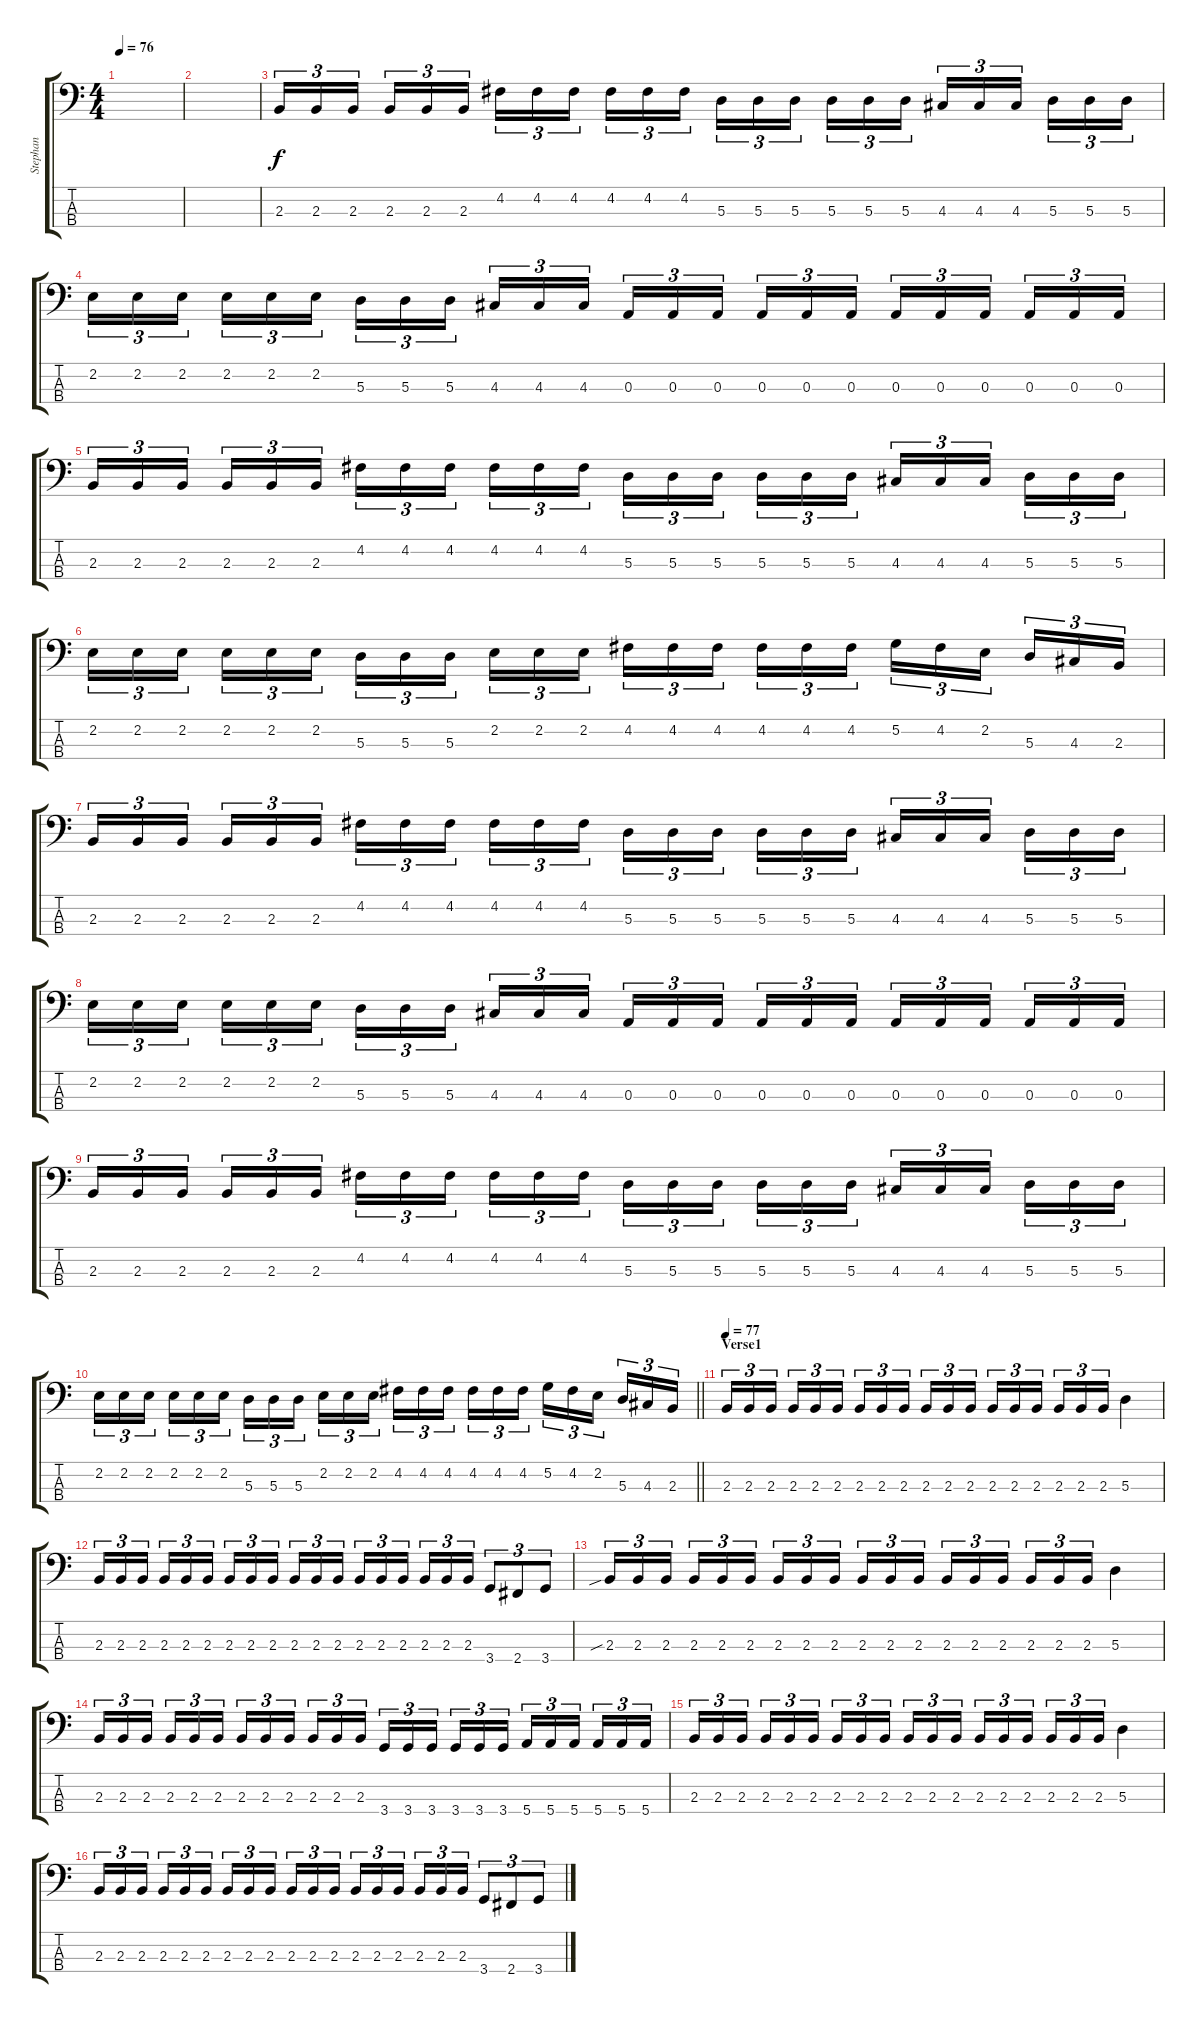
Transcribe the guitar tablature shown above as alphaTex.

\track ("Stephan" "Stephan") {instrument electricbasspick}
\staff {score tabs}
\tuning (G2 D2 A1 E1) {hide}
\ts (4 4)
\tempo 76
\clef f4
\ks c
|
|
2.3.16{tu (3 2)} 2.3.16{tu (3 2)} 2.3.16{tu (3 2) beam splitsecondary} 2.3.16{tu (3 2)} 2.3.16{tu (3 2)} 2.3.16{tu (3 2)} 4.2.16{tu (3 2)} 4.2.16{tu (3 2)} 4.2.16{tu (3 2) beam splitsecondary} 4.2.16{tu (3 2)} 4.2.16{tu (3 2)} 4.2.16{tu (3 2)} 5.3.16{tu (3 2)} 5.3.16{tu (3 2)} 5.3.16{tu (3 2) beam splitsecondary} 5.3.16{tu (3 2)} 5.3.16{tu (3 2)} 5.3.16{tu (3 2)} 4.3.16{tu (3 2)} 4.3.16{tu (3 2)} 4.3.16{tu (3 2) beam splitsecondary} 5.3.16{tu (3 2)} 5.3.16{tu (3 2)} 5.3.16{tu (3 2)} |
2.2.16{tu (3 2)} 2.2.16{tu (3 2)} 2.2.16{tu (3 2) beam splitsecondary} 2.2.16{tu (3 2)} 2.2.16{tu (3 2)} 2.2.16{tu (3 2)} 5.3.16{tu (3 2)} 5.3.16{tu (3 2)} 5.3.16{tu (3 2) beam splitsecondary} 4.3.16{tu (3 2)} 4.3.16{tu (3 2)} 4.3.16{tu (3 2)} 0.3.16{tu (3 2)} 0.3.16{tu (3 2)} 0.3.16{tu (3 2) beam splitsecondary} 0.3.16{tu (3 2)} 0.3.16{tu (3 2)} 0.3.16{tu (3 2)} 0.3.16{tu (3 2)} 0.3.16{tu (3 2)} 0.3.16{tu (3 2) beam splitsecondary} 0.3.16{tu (3 2)} 0.3.16{tu (3 2)} 0.3.16{tu (3 2)} |
2.3.16{tu (3 2)} 2.3.16{tu (3 2)} 2.3.16{tu (3 2) beam splitsecondary} 2.3.16{tu (3 2)} 2.3.16{tu (3 2)} 2.3.16{tu (3 2)} 4.2.16{tu (3 2)} 4.2.16{tu (3 2)} 4.2.16{tu (3 2) beam splitsecondary} 4.2.16{tu (3 2)} 4.2.16{tu (3 2)} 4.2.16{tu (3 2)} 5.3.16{tu (3 2)} 5.3.16{tu (3 2)} 5.3.16{tu (3 2) beam splitsecondary} 5.3.16{tu (3 2)} 5.3.16{tu (3 2)} 5.3.16{tu (3 2)} 4.3.16{tu (3 2)} 4.3.16{tu (3 2)} 4.3.16{tu (3 2) beam splitsecondary} 5.3.16{tu (3 2)} 5.3.16{tu (3 2)} 5.3.16{tu (3 2)} |
2.2.16{tu (3 2)} 2.2.16{tu (3 2)} 2.2.16{tu (3 2) beam splitsecondary} 2.2.16{tu (3 2)} 2.2.16{tu (3 2)} 2.2.16{tu (3 2)} 5.3.16{tu (3 2)} 5.3.16{tu (3 2)} 5.3.16{tu (3 2) beam splitsecondary} 2.2.16{tu (3 2)} 2.2.16{tu (3 2)} 2.2.16{tu (3 2)} 4.2.16{tu (3 2)} 4.2.16{tu (3 2)} 4.2.16{tu (3 2) beam splitsecondary} 4.2.16{tu (3 2)} 4.2.16{tu (3 2)} 4.2.16{tu (3 2)} 5.2.16{tu (3 2)} 4.2.16{tu (3 2)} 2.2.16{tu (3 2) beam splitsecondary} 5.3.16{tu (3 2)} 4.3.16{tu (3 2)} 2.3.16{tu (3 2)} |
2.3.16{tu (3 2)} 2.3.16{tu (3 2)} 2.3.16{tu (3 2) beam splitsecondary} 2.3.16{tu (3 2)} 2.3.16{tu (3 2)} 2.3.16{tu (3 2)} 4.2.16{tu (3 2)} 4.2.16{tu (3 2)} 4.2.16{tu (3 2) beam splitsecondary} 4.2.16{tu (3 2)} 4.2.16{tu (3 2)} 4.2.16{tu (3 2)} 5.3.16{tu (3 2)} 5.3.16{tu (3 2)} 5.3.16{tu (3 2) beam splitsecondary} 5.3.16{tu (3 2)} 5.3.16{tu (3 2)} 5.3.16{tu (3 2)} 4.3.16{tu (3 2)} 4.3.16{tu (3 2)} 4.3.16{tu (3 2) beam splitsecondary} 5.3.16{tu (3 2)} 5.3.16{tu (3 2)} 5.3.16{tu (3 2)} |
2.2.16{tu (3 2)} 2.2.16{tu (3 2)} 2.2.16{tu (3 2) beam splitsecondary} 2.2.16{tu (3 2)} 2.2.16{tu (3 2)} 2.2.16{tu (3 2)} 5.3.16{tu (3 2)} 5.3.16{tu (3 2)} 5.3.16{tu (3 2) beam splitsecondary} 4.3.16{tu (3 2)} 4.3.16{tu (3 2)} 4.3.16{tu (3 2)} 0.3.16{tu (3 2)} 0.3.16{tu (3 2)} 0.3.16{tu (3 2) beam splitsecondary} 0.3.16{tu (3 2)} 0.3.16{tu (3 2)} 0.3.16{tu (3 2)} 0.3.16{tu (3 2)} 0.3.16{tu (3 2)} 0.3.16{tu (3 2) beam splitsecondary} 0.3.16{tu (3 2)} 0.3.16{tu (3 2)} 0.3.16{tu (3 2)} |
2.3.16{tu (3 2)} 2.3.16{tu (3 2)} 2.3.16{tu (3 2) beam splitsecondary} 2.3.16{tu (3 2)} 2.3.16{tu (3 2)} 2.3.16{tu (3 2)} 4.2.16{tu (3 2)} 4.2.16{tu (3 2)} 4.2.16{tu (3 2) beam splitsecondary} 4.2.16{tu (3 2)} 4.2.16{tu (3 2)} 4.2.16{tu (3 2)} 5.3.16{tu (3 2)} 5.3.16{tu (3 2)} 5.3.16{tu (3 2) beam splitsecondary} 5.3.16{tu (3 2)} 5.3.16{tu (3 2)} 5.3.16{tu (3 2)} 4.3.16{tu (3 2)} 4.3.16{tu (3 2)} 4.3.16{tu (3 2) beam splitsecondary} 5.3.16{tu (3 2)} 5.3.16{tu (3 2)} 5.3.16{tu (3 2)} |
\barLineRight lightlight
2.2.16{tu (3 2)} 2.2.16{tu (3 2)} 2.2.16{tu (3 2) beam splitsecondary} 2.2.16{tu (3 2)} 2.2.16{tu (3 2)} 2.2.16{tu (3 2)} 5.3.16{tu (3 2)} 5.3.16{tu (3 2)} 5.3.16{tu (3 2) beam splitsecondary} 2.2.16{tu (3 2)} 2.2.16{tu (3 2)} 2.2.16{tu (3 2)} 4.2.16{tu (3 2)} 4.2.16{tu (3 2)} 4.2.16{tu (3 2) beam splitsecondary} 4.2.16{tu (3 2)} 4.2.16{tu (3 2)} 4.2.16{tu (3 2)} 5.2.16{tu (3 2)} 4.2.16{tu (3 2)} 2.2.16{tu (3 2) beam splitsecondary} 5.3.16{tu (3 2)} 4.3.16{tu (3 2)} 2.3.16{tu (3 2)} |
\section ("" "Verse1")
\tempo 77
2.3.16{tu (3 2)} 2.3.16{tu (3 2)} 2.3.16{tu (3 2) beam splitsecondary} 2.3.16{tu (3 2)} 2.3.16{tu (3 2)} 2.3.16{tu (3 2)} 2.3.16{tu (3 2)} 2.3.16{tu (3 2)} 2.3.16{tu (3 2) beam splitsecondary} 2.3.16{tu (3 2)} 2.3.16{tu (3 2)} 2.3.16{tu (3 2)} 2.3.16{tu (3 2)} 2.3.16{tu (3 2)} 2.3.16{tu (3 2) beam splitsecondary} 2.3.16{tu (3 2)} 2.3.16{tu (3 2)} 2.3.16{tu (3 2)} 5.3.4 |
2.3.16{tu (3 2)} 2.3.16{tu (3 2)} 2.3.16{tu (3 2) beam splitsecondary} 2.3.16{tu (3 2)} 2.3.16{tu (3 2)} 2.3.16{tu (3 2)} 2.3.16{tu (3 2)} 2.3.16{tu (3 2)} 2.3.16{tu (3 2) beam splitsecondary} 2.3.16{tu (3 2)} 2.3.16{tu (3 2)} 2.3.16{tu (3 2)} 2.3.16{tu (3 2)} 2.3.16{tu (3 2)} 2.3.16{tu (3 2) beam splitsecondary} 2.3.16{tu (3 2)} 2.3.16{tu (3 2)} 2.3.16{tu (3 2)} 3.4.8{tu (3 2)} 2.4.8{tu (3 2)} 3.4.8{tu (3 2)} |
2.3{sib}.16{tu (3 2)} 2.3.16{tu (3 2)} 2.3.16{tu (3 2) beam splitsecondary} 2.3.16{tu (3 2)} 2.3.16{tu (3 2)} 2.3.16{tu (3 2)} 2.3.16{tu (3 2)} 2.3.16{tu (3 2)} 2.3.16{tu (3 2) beam splitsecondary} 2.3.16{tu (3 2)} 2.3.16{tu (3 2)} 2.3.16{tu (3 2)} 2.3.16{tu (3 2)} 2.3.16{tu (3 2)} 2.3.16{tu (3 2) beam splitsecondary} 2.3.16{tu (3 2)} 2.3.16{tu (3 2)} 2.3.16{tu (3 2)} 5.3.4 |
2.3.16{tu (3 2)} 2.3.16{tu (3 2)} 2.3.16{tu (3 2) beam splitsecondary} 2.3.16{tu (3 2)} 2.3.16{tu (3 2)} 2.3.16{tu (3 2)} 2.3.16{tu (3 2)} 2.3.16{tu (3 2)} 2.3.16{tu (3 2) beam splitsecondary} 2.3.16{tu (3 2)} 2.3.16{tu (3 2)} 2.3.16{tu (3 2)} 3.4.16{tu (3 2)} 3.4.16{tu (3 2)} 3.4.16{tu (3 2) beam splitsecondary} 3.4.16{tu (3 2)} 3.4.16{tu (3 2)} 3.4.16{tu (3 2)} 5.4.16{tu (3 2)} 5.4.16{tu (3 2)} 5.4.16{tu (3 2) beam splitsecondary} 5.4.16{tu (3 2)} 5.4.16{tu (3 2)} 5.4.16{tu (3 2)} |
2.3.16{tu (3 2)} 2.3.16{tu (3 2)} 2.3.16{tu (3 2) beam splitsecondary} 2.3.16{tu (3 2)} 2.3.16{tu (3 2)} 2.3.16{tu (3 2)} 2.3.16{tu (3 2)} 2.3.16{tu (3 2)} 2.3.16{tu (3 2) beam splitsecondary} 2.3.16{tu (3 2)} 2.3.16{tu (3 2)} 2.3.16{tu (3 2)} 2.3.16{tu (3 2)} 2.3.16{tu (3 2)} 2.3.16{tu (3 2) beam splitsecondary} 2.3.16{tu (3 2)} 2.3.16{tu (3 2)} 2.3.16{tu (3 2)} 5.3.4 |
2.3.16{tu (3 2)} 2.3.16{tu (3 2)} 2.3.16{tu (3 2) beam splitsecondary} 2.3.16{tu (3 2)} 2.3.16{tu (3 2)} 2.3.16{tu (3 2)} 2.3.16{tu (3 2)} 2.3.16{tu (3 2)} 2.3.16{tu (3 2) beam splitsecondary} 2.3.16{tu (3 2)} 2.3.16{tu (3 2)} 2.3.16{tu (3 2)} 2.3.16{tu (3 2)} 2.3.16{tu (3 2)} 2.3.16{tu (3 2) beam splitsecondary} 2.3.16{tu (3 2)} 2.3.16{tu (3 2)} 2.3.16{tu (3 2)} 3.4.8{tu (3 2)} 2.4.8{tu (3 2)} 3.4.8{tu (3 2)}
